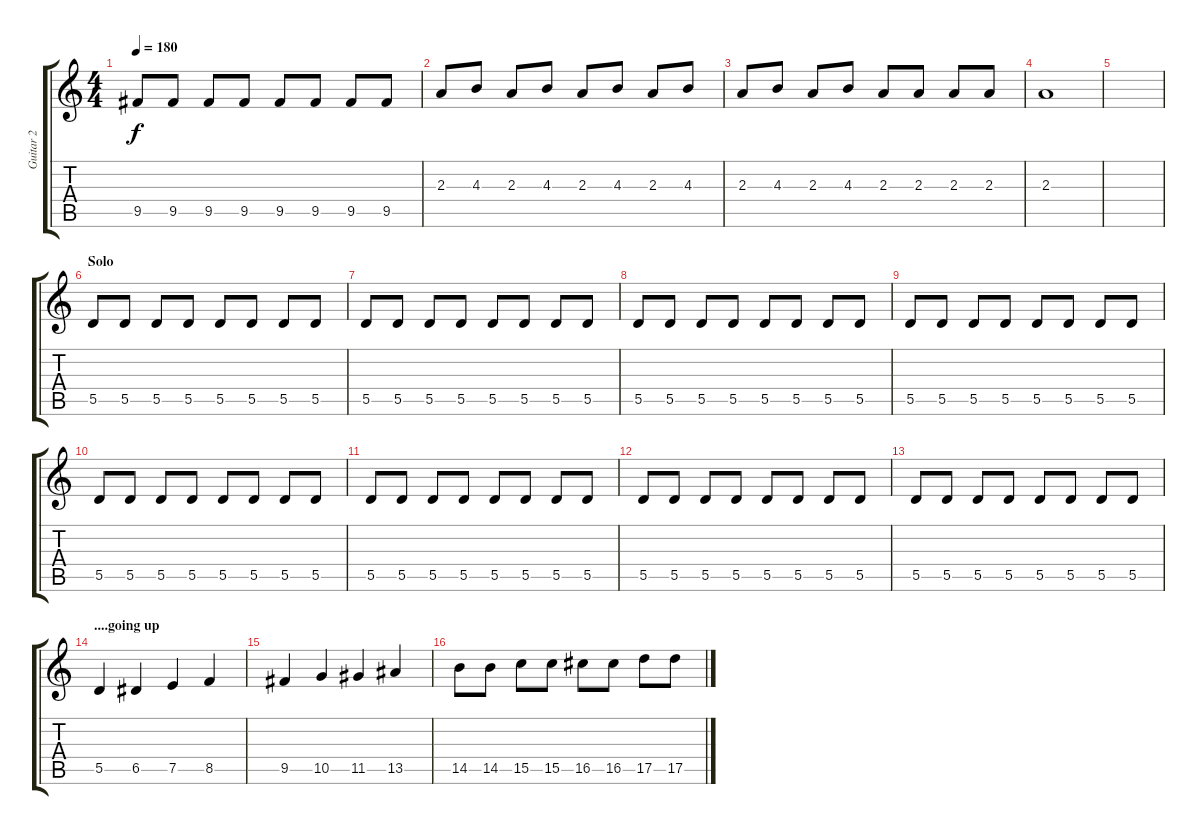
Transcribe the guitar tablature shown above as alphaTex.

\track ("Guitar 2" "Guitar 2") {instrument acousticguitarsteel}
\staff {score tabs}
\tuning (E4 B3 G3 D3 A2 E2) {hide}
\ts (4 4)
\tempo 180
\clef g2
\ks c
9.5.8{dy f} 9.5.8 9.5.8 9.5.8 9.5.8 9.5.8 9.5.8 9.5.8 |
2.3.8 4.3.8 2.3.8 4.3.8 2.3.8 4.3.8 2.3.8 4.3.8 |
2.3.8 4.3.8 2.3.8 4.3.8 2.3.8 2.3.8 2.3.8 2.3.8 |
2.3.1 |
|
\section ("" "Solo")
5.5.8 5.5.8 5.5.8 5.5.8 5.5.8 5.5.8 5.5.8 5.5.8 |
5.5.8 5.5.8 5.5.8 5.5.8 5.5.8 5.5.8 5.5.8 5.5.8 |
5.5.8 5.5.8 5.5.8 5.5.8 5.5.8 5.5.8 5.5.8 5.5.8 |
5.5.8 5.5.8 5.5.8 5.5.8 5.5.8 5.5.8 5.5.8 5.5.8 |
5.5.8 5.5.8 5.5.8 5.5.8 5.5.8 5.5.8 5.5.8 5.5.8 |
5.5.8 5.5.8 5.5.8 5.5.8 5.5.8 5.5.8 5.5.8 5.5.8 |
5.5.8 5.5.8 5.5.8 5.5.8 5.5.8 5.5.8 5.5.8 5.5.8 |
5.5.8 5.5.8 5.5.8 5.5.8 5.5.8 5.5.8 5.5.8 5.5.8 |
\section ("" "....going up")
5.5.4 6.5.4 7.5.4 8.5.4 |
9.5.4 10.5.4 11.5.4 13.5.4 |
14.5.8 14.5.8 15.5.8 15.5.8 16.5.8 16.5.8 17.5.8 17.5.8
